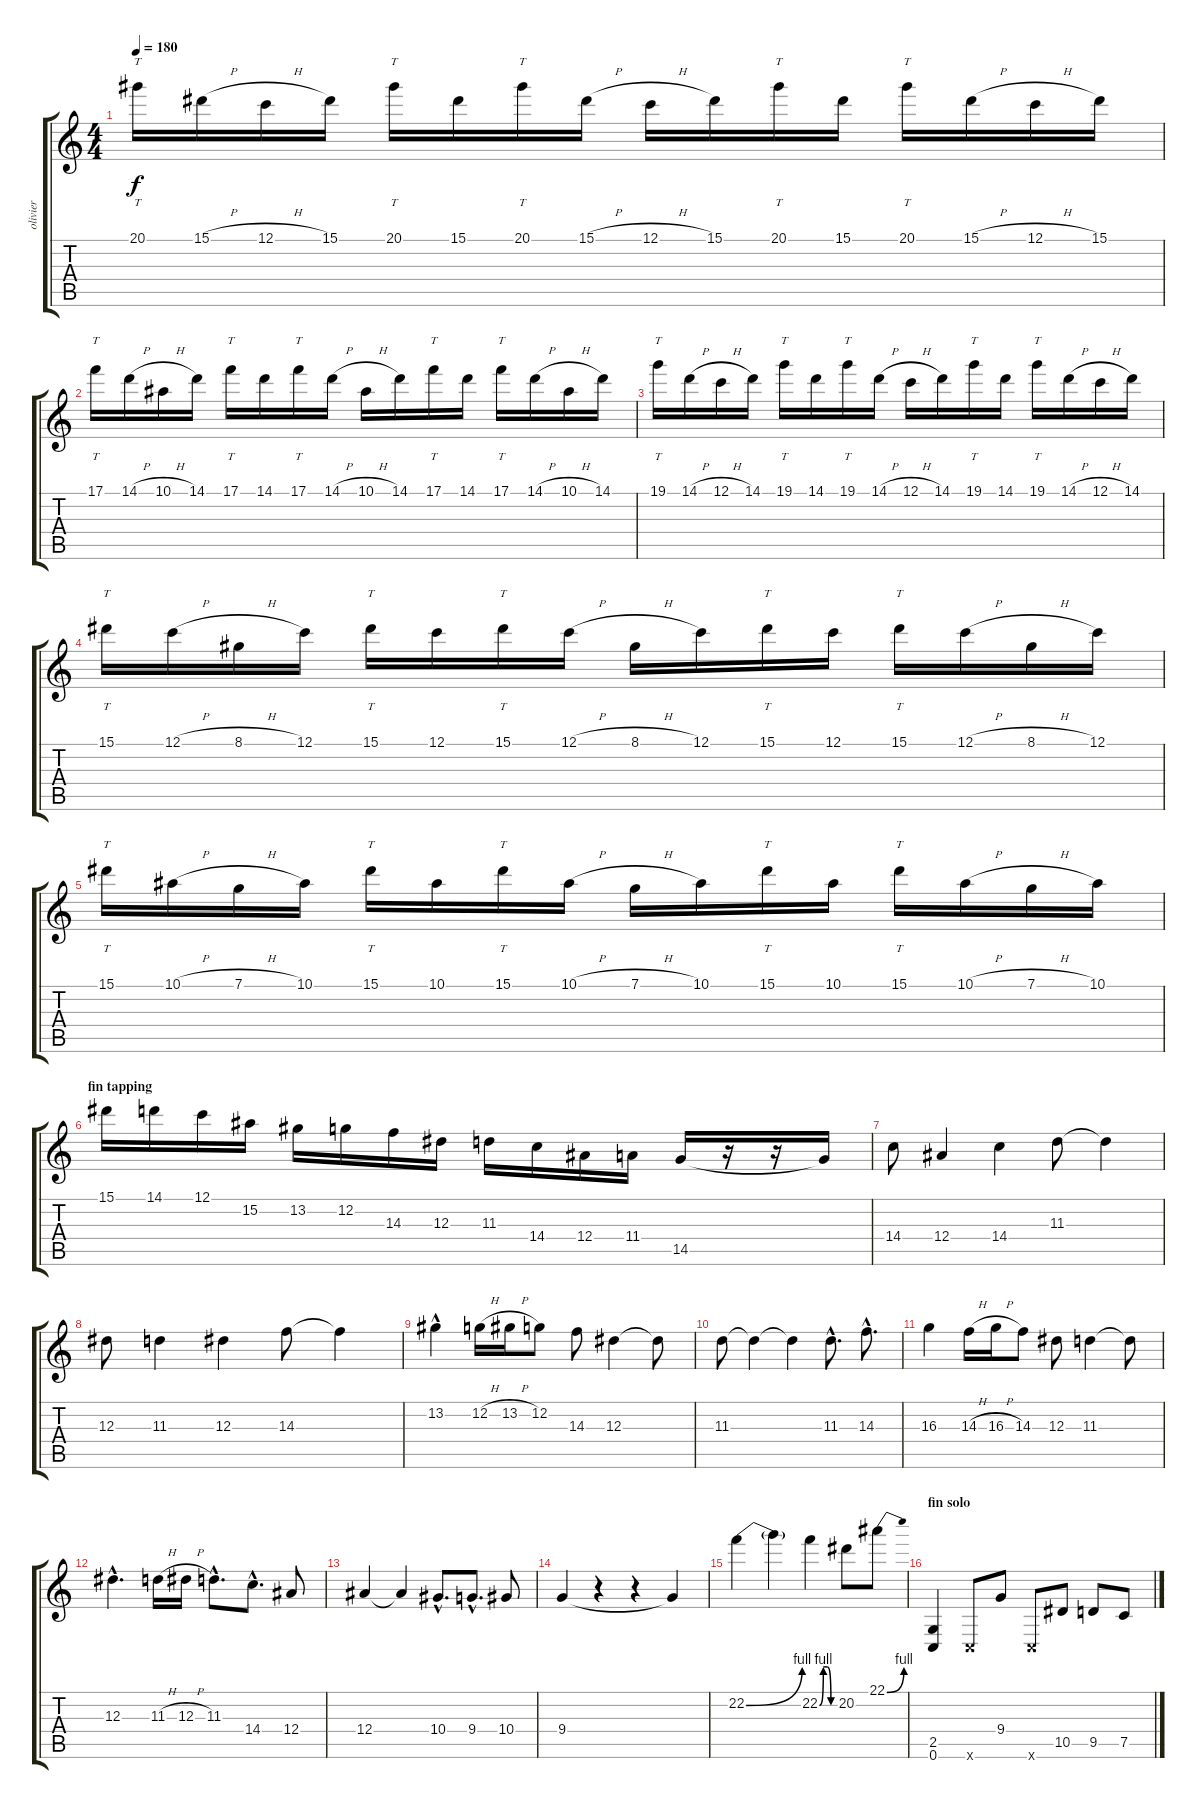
\track ("olivier" "olivier") {instrument distortionguitar}
\staff {score tabs}
\tuning (C4 G3 Eb3 Bb2 F2 C2) {hide}
\ts (4 4)
\tempo 180
\clef g2
\ks c
20.1.16{tt dy f} 15.1{h}.16 12.1{h}.16 15.1.16 20.1.16{tt} 15.1.16 20.1.16{tt} 15.1{h}.16 12.1{h}.16 15.1.16 20.1.16{tt} 15.1.16 20.1.16{tt} 15.1{h}.16 12.1{h}.16 15.1.16 |
17.1.16{tt} 14.1{h}.16 10.1{h}.16 14.1.16 17.1.16{tt} 14.1.16 17.1.16{tt} 14.1{h}.16 10.1{h}.16 14.1.16 17.1.16{tt} 14.1.16 17.1.16{tt} 14.1{h}.16 10.1{h}.16 14.1.16 |
19.1.16{tt} 14.1{h}.16 12.1{h}.16 14.1.16 19.1.16{tt} 14.1.16 19.1.16{tt} 14.1{h}.16 12.1{h}.16 14.1.16 19.1.16{tt} 14.1.16 19.1.16{tt} 14.1{h}.16 12.1{h}.16 14.1.16 |
15.1.16{tt} 12.1{h}.16 8.1{h}.16 12.1.16 15.1.16{tt} 12.1.16 15.1.16{tt} 12.1{h}.16 8.1{h}.16 12.1.16 15.1.16{tt} 12.1.16 15.1.16{tt} 12.1{h}.16 8.1{h}.16 12.1.16 |
15.1.16{tt} 10.1{h}.16 7.1{h}.16 10.1.16 15.1.16{tt} 10.1.16 15.1.16{tt} 10.1{h}.16 7.1{h}.16 10.1.16 15.1.16{tt} 10.1.16 15.1.16{tt} 10.1{h}.16 7.1{h}.16 10.1.16 |
\section ("" "fin tapping")
15.1.16 14.1.16 12.1.16 15.2.16 13.2.16 12.2.16 14.3.16 12.3.16 11.3.16 14.4.16 12.4.16 11.4.16 14.5.16 r.16 r.16 14.5{t}.16 |
14.4.8 12.4.4 14.4.4 11.3.8 11.3{t}.4 |
12.3.8 11.3.4 12.3.4 14.3.8 14.3{t}.4 |
13.2{hac}.4 12.2{h}.16 13.2{h}.16 12.2.8 14.3.8 12.3.4 12.3{t}.8 |
11.3.8 11.3{t}.4 11.3{t}.4 11.3{hac}.8{d} 14.3{hac}.8{d} |
16.3.4 14.3{h}.16 16.3{h}.16 14.3.8 12.3.8 11.3.4 11.3{t}.8 |
12.3{hac}.4{d} 11.3{h}.16 12.3{h}.16 11.3{hac}.8{d} 14.4{hac}.8{d} 12.4.8 |
12.4.4 12.4{t}.4 10.4{hac}.8{d} 9.4{hac}.8{d} 10.4.8 |
9.4.4 r.4 r.4 9.4{t}.4 |
22.2{be (bend 0 0 60 4)}.4 22.2{t}.4 22.2{be (custom 0 0 15 4 30 4 45 0 60 0)}.4 20.2.8 22.1{be (bend 0 0 60 4)}.8 |
\section ("" "fin solo")
(2.5 0.6).4 0.6{x}.8 9.4.8 0.6{x}.8 10.5.8 9.5.8 7.5.8
